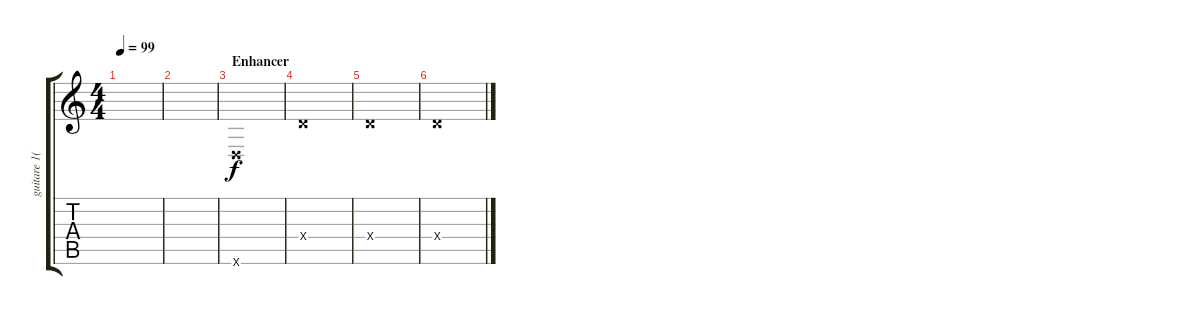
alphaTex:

\track ("guitare 1(dropped D)" "guitare 1(") {instrument electricguitarclean}
\staff {score tabs}
\tuning (E4 B3 G3 D3 A2 D2) {hide}
\ts (4 4)
\tempo 99
\clef g2
\ks c
|
|
\section ("" "Enhancer")
0.6{x}.1 |
0.4{x}.1 |
0.4{x}.1 |
0.4{x}.1
